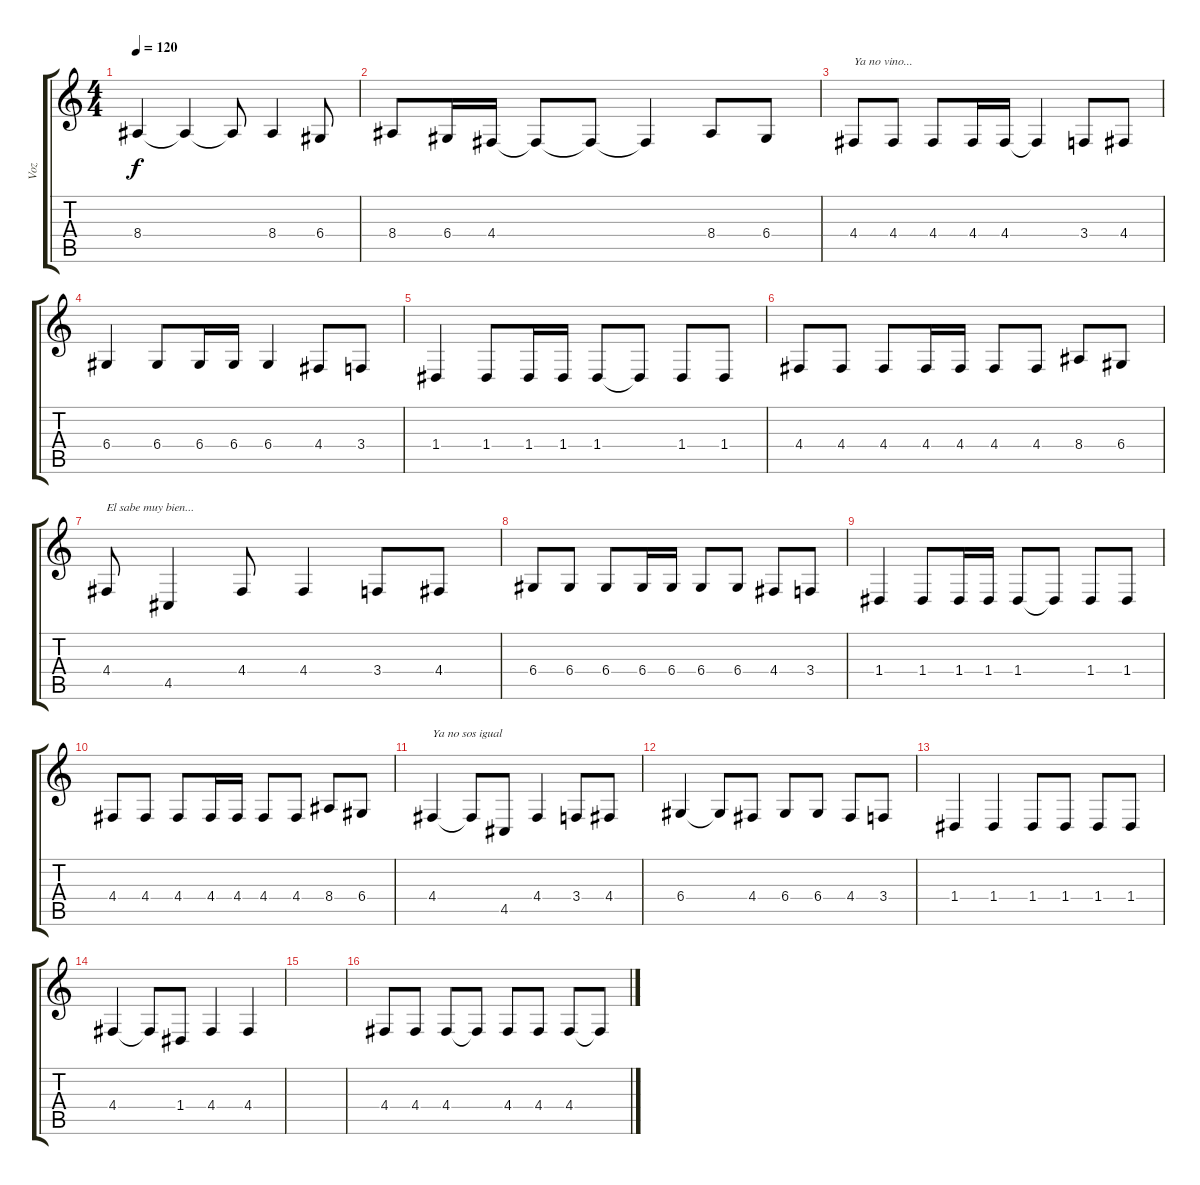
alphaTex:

\track ("Voz" "Voz") {instrument oboe}
\staff {score tabs}
\tuning (E4 B3 G3 D3 A2 E2) {hide}
\ts (4 4)
\tempo 120
\clef g2
\ks c
8.4.4{dy f} 8.4{t}.4 8.4{t}.8 8.4.4 6.4.8 |
8.4.8 6.4.16 4.4.16 4.4{t}.8 4.4{t}.8 4.4{t}.4 8.4.8 6.4.8 |
4.4.8{txt "Ya no vino..."} 4.4.8 4.4.8 4.4.16 4.4.16 4.4{t}.4 3.4.8 4.4.8 |
6.4.4 6.4.8 6.4.16 6.4.16 6.4.4 4.4.8 3.4.8 |
1.4.4 1.4.8 1.4.16 1.4.16 1.4.8 1.4{t}.8 1.4.8 1.4.8 |
4.4.8 4.4.8 4.4.8 4.4.16 4.4.16 4.4.8 4.4.8 8.4.8 6.4.8 |
4.4.8{txt "El sabe muy bien..."} 4.5.4 4.4.8 4.4.4 3.4.8 4.4.8 |
6.4.8 6.4.8 6.4.8 6.4.16 6.4.16 6.4.8 6.4.8 4.4.8 3.4.8 |
1.4.4 1.4.8 1.4.16 1.4.16 1.4.8 1.4{t}.8 1.4.8 1.4.8 |
4.4.8 4.4.8 4.4.8 4.4.16 4.4.16 4.4.8 4.4.8 8.4.8 6.4.8 |
4.4.4{txt "Ya no sos igual"} 4.4{t}.8 4.5.8 4.4.4 3.4.8 4.4.8 |
6.4.4 6.4{t}.8 4.4.8 6.4.8 6.4.8 4.4.8 3.4.8 |
1.4.4 1.4.4 1.4.8 1.4.8 1.4.8 1.4.8 |
4.4.4 4.4{t}.8 1.4.8 4.4.4 4.4.4 |
|
4.4.8 4.4.8 4.4.8 4.4{t}.8 4.4.8 4.4.8 4.4.8 4.4{t}.8
